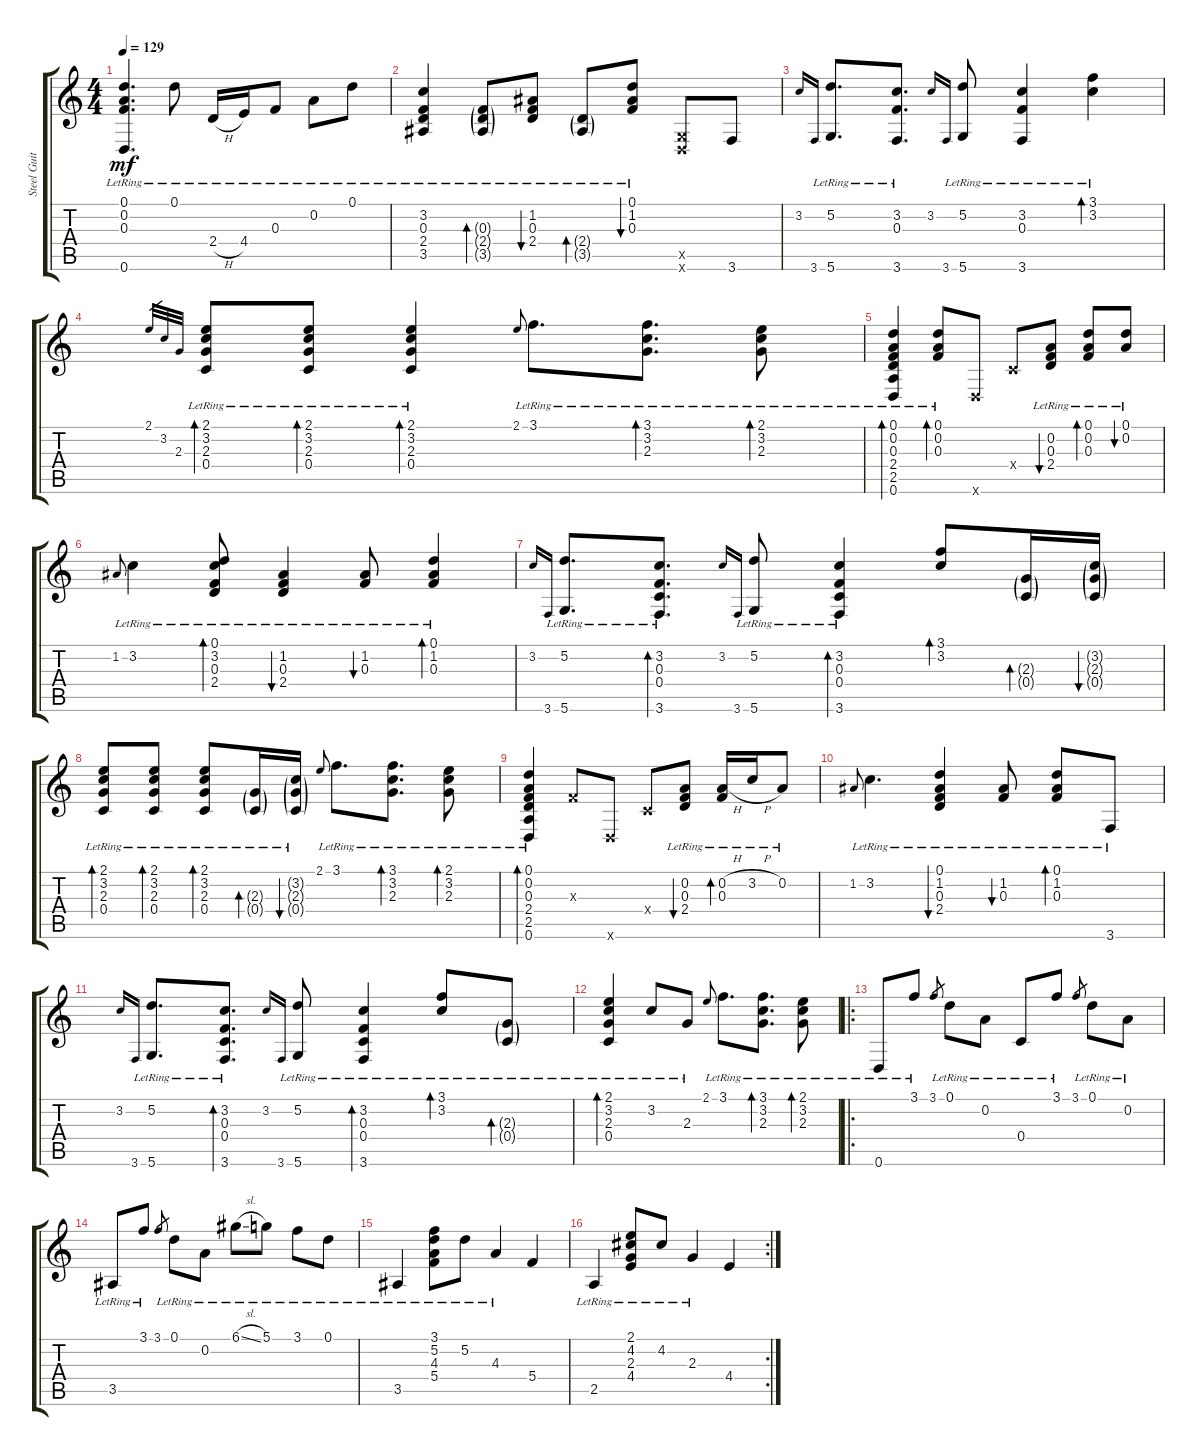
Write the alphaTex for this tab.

\track ("Steel Guitar" "Steel Guit") {instrument acousticguitarsteel}
\staff {score tabs}
\tuning (D4 A3 F3 C3 G2 D2) {hide}
\ts (4 4)
\tempo 129
\clef g2
\ks c
(0.1{lr} 0.2{lr} 0.3{lr} 0.6{lr}).4{d dy mf} 0.1{lr}.8 2.4{h lr}.16 4.4{lr}.16 0.3{lr}.8 0.2{lr}.8 0.1{lr}.8 |
(3.2{lr} 0.3{lr} 2.4{lr} 3.5{lr}).4 (0.3{g lr} 2.4{g lr} 3.5{g lr}).8{bd 30} (1.2{lr} 0.3{lr} 2.4{lr}).8{bu 30} (2.4{g lr} 3.5{g lr}).8{bd 30} (0.1{lr} 1.2{lr} 0.3{lr}).8{bu 30} (0.5{x} 0.6{x}).8 3.6.8 |
3.2.16{gr onbeat} 3.6.16{gr onbeat} (5.2 5.6{lr}).8{d} (3.2 0.3 3.6{lr}).8{d} 3.2.16{gr onbeat} 3.6.16{gr onbeat} (5.2 5.6{lr}).8 (3.2 0.3 3.6{lr}).4 (3.1{lr} 3.2{lr}).4{bd 30} |
2.1.32{gr} 3.2.32{gr} 2.3.32{gr} (2.1{lr} 3.2{lr} 2.3{lr} 0.4{lr}).8{bd 30} (2.1{lr} 3.2{lr} 2.3{lr} 0.4{lr}).8{bd 30} (2.1{lr} 3.2{lr} 2.3{lr} 0.4{lr}).4{bd 30} 2.1.8{gr onbeat} 3.1{lr}.8{d} (3.1{lr} 3.2{lr} 2.3{lr}).8{d bd 30} (2.1{lr} 3.2{lr} 2.3{lr}).8{bd 30} |
(0.1{lr} 0.2{lr} 0.3{lr} 2.4{lr} 2.5{lr} 0.6{lr}).4{bd 60} (0.1{lr} 0.2{lr} 0.3{lr}).8{bd 30} 0.6{x}.8 0.4{x}.8 (0.2{lr} 0.3{lr} 2.4{lr}).8{bu 30} (0.1{lr} 0.2{lr} 0.3{lr}).8{bd 30} (0.1{lr} 0.2{lr}).8{bu 30} |
1.2.8{gr onbeat} 3.2{lr}.4 (0.1{lr} 3.2{lr} 0.3{lr} 2.4{lr}).8{bd 30} (1.2{lr} 0.3{lr} 2.4{lr}).4{bu 30} (1.2{lr} 0.3{lr}).8{bu 30} (0.1{lr} 1.2{lr} 0.3{lr}).4{bd 30} |
3.2.16{gr onbeat} 3.6.16{gr onbeat} (5.2{lr} 5.6{lr}).8{d} (3.2{lr} 0.3{lr} 0.4{lr} 3.6{lr}).8{d bd 30} 3.2.16{gr onbeat} 3.6.16{gr onbeat} (5.2{lr} 5.6{lr}).8 (3.2{lr} 0.3{lr} 0.4{lr} 3.6{lr}).4{bd 30} (3.1 3.2).8{bd 30} (2.3{g} 0.4{g}).16{bd 30} (3.2{g} 2.3{g} 0.4{g}).16{bu 30} |
(2.1{lr} 3.2{lr} 2.3{lr} 0.4{lr}).8{bd 30} (2.1{lr} 3.2{lr} 2.3{lr} 0.4{lr}).8{bd 30} (2.1{lr} 3.2{lr} 2.3{lr} 0.4{lr}).8{bd 30} (2.3{g lr} 0.4{g lr}).16{bd 30} (3.2{g lr} 2.3{g lr} 0.4{g lr}).16{bu 30} 2.1.8{gr onbeat} 3.1{lr}.8{d} (3.1{lr} 3.2{lr} 2.3{lr}).8{d bd 30} (2.1{lr} 3.2{lr} 2.3{lr}).8{bd 30} |
(0.1{lr} 0.2{lr} 0.3{lr} 2.4{lr} 2.5{lr} 0.6{lr}).4{bd 60} 0.3{x}.8 0.6{x}.8 0.4{x}.8 (0.2{lr} 0.3{lr} 2.4{lr}).8{bu 60} (0.2{h lr} 0.3{lr}).16{bd 60} 3.2{h lr}.16 0.2{lr}.8 |
1.2.8{gr onbeat} 3.2{lr}.4{d} (0.1 1.2{lr} 0.3{lr} 2.4{lr}).4{bu 30} (1.2{lr} 0.3{lr}).8{bu 30} (0.1{lr} 1.2{lr} 0.3{lr}).8{bd 30} 3.6{lr}.8 |
3.2.16{gr onbeat} 3.6.16{gr onbeat} (5.2{lr} 5.6{lr}).8{d} (3.2{lr} 0.3{lr} 0.4{lr} 3.6{lr}).8{d bd 30} 3.2.16{gr onbeat} 3.6.16{gr onbeat} (5.2{lr} 5.6{lr}).8 (3.2{lr} 0.3{lr} 0.4{lr} 3.6{lr}).4{bd 30} (3.1{lr} 3.2{lr}).8{bd 30} (2.3{g lr} 0.4{g lr}).8{bd 30} |
(2.1{lr} 3.2{lr} 2.3{lr} 0.4{lr}).4{bd 30} 3.2{lr}.8 2.3{lr}.8 2.1.8{gr onbeat} 3.1{lr}.8{d} (3.1{lr} 3.2{lr} 2.3{lr}).8{d bd 30} (2.1{lr} 3.2{lr} 2.3{lr}).8{bd 30} |
\ro
0.6{lr}.8 3.1{lr}.8 3.1.8{gr} 0.1{lr}.8 0.2{lr}.8 0.4{lr}.8 3.1{lr}.8 3.1.8{gr} 0.1{lr}.8 0.2{lr}.8 |
3.5{lr}.8 3.1{lr}.8 3.1.8{gr} 0.1{lr}.8 0.2{lr}.8 6.1{sl lr}.8 5.1{lr}.8 3.1{lr}.8 0.1{lr}.8 |
3.5{lr}.4 (3.1{lr} 5.2{lr} 4.3{lr} 5.4{lr}).8 5.2{lr}.8 4.3{lr}.4 5.4.4 |
\rc 2
2.5{lr}.4 (2.1{lr} 4.2{lr} 2.3{lr} 4.4{lr}).8 4.2{lr}.8 2.3{lr}.4 4.4.4
